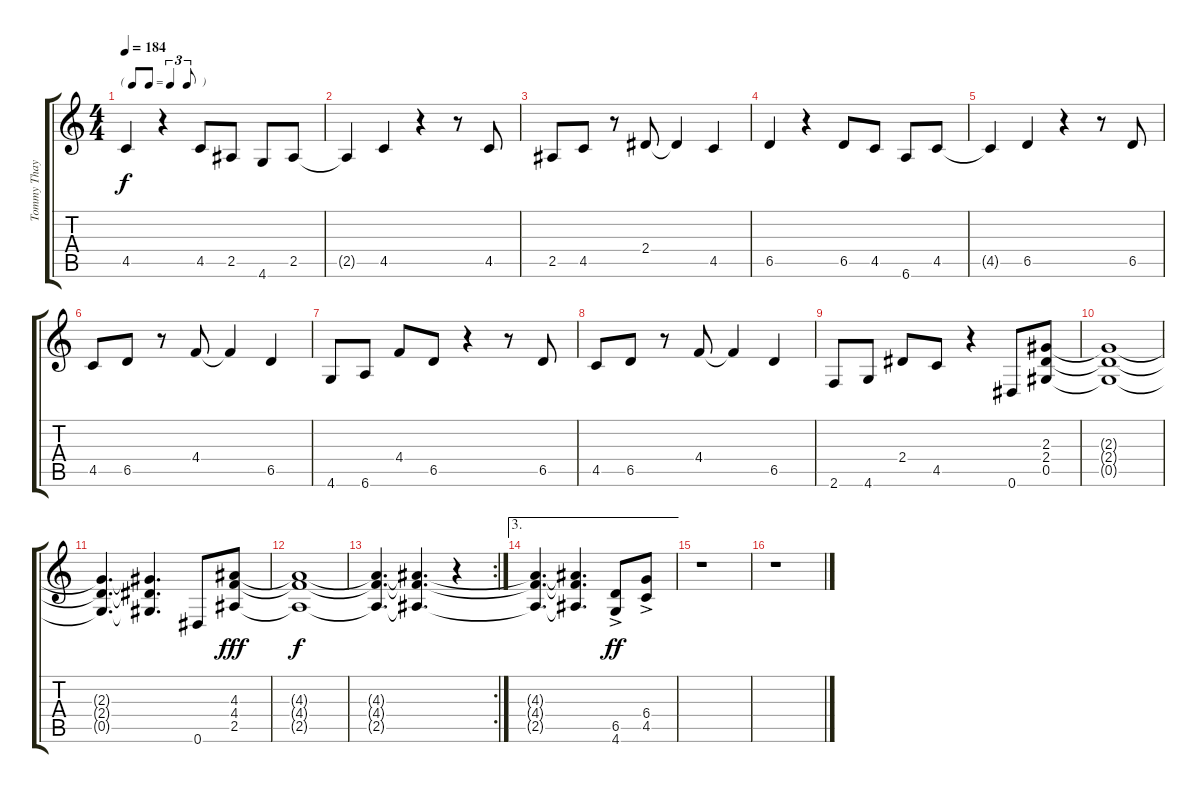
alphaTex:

\track ("Tommy Thayer" "Tommy Thay") {instrument distortionguitar}
\staff {score tabs}
\tuning (Eb4 Bb3 Gb3 Db3 Ab2 Eb2) {hide}
\ts (4 4)
\tf triplet8th
\tempo 184
\clef g2
\ks c
4.5.4{dy f} r.4 4.5.8 2.5.8 4.6.8 2.5.8 |
2.5{t}.4 4.5.4 r.4 r.8 4.5.8 |
2.5.8 4.5.8 r.8 2.4.8 2.4{t}.4 4.5.4 |
6.5.4 r.4 6.5.8 4.5.8 6.6.8 4.5.8 |
4.5{t}.4 6.5.4 r.4 r.8 6.5.8 |
4.5.8 6.5.8 r.8 4.4.8 4.4{t}.4 6.5.4 |
4.6.8 6.6.8 4.4.8 6.5.8 r.4 r.8 6.5.8 |
4.5.8 6.5.8 r.8 4.4.8 4.4{t}.4 6.5.4 |
2.6.8 4.6.8 2.4.8 4.5.8 r.4 0.6.8 (2.3 2.4 0.5).8 |
(2.3{t} 2.4{t} 0.5{t}).1 |
(2.3{t} 2.4{t} 0.5{t}).4{d} (2.3{t} 2.4{t} 0.5{t}).4{d} 0.6.8 (4.3 4.4 2.5).8{dy fff} |
(4.3{t} 4.4{t} 2.5{t}).1{dy f} |
\rc 2
(4.3{t} 4.4{t} 2.5{t}).4{d} (4.3{t} 4.4{t} 2.5{t}).4{d} r.4 |
\ae 3
(4.3{t} 4.4{t} 2.5{t}).4{d} (4.3{t} 4.4{t} 2.5{t}).4{d} (6.5{ac} 4.6{ac}).8{dy ff} (6.4 4.5{ac}).8 |
r.1 |
r.1
